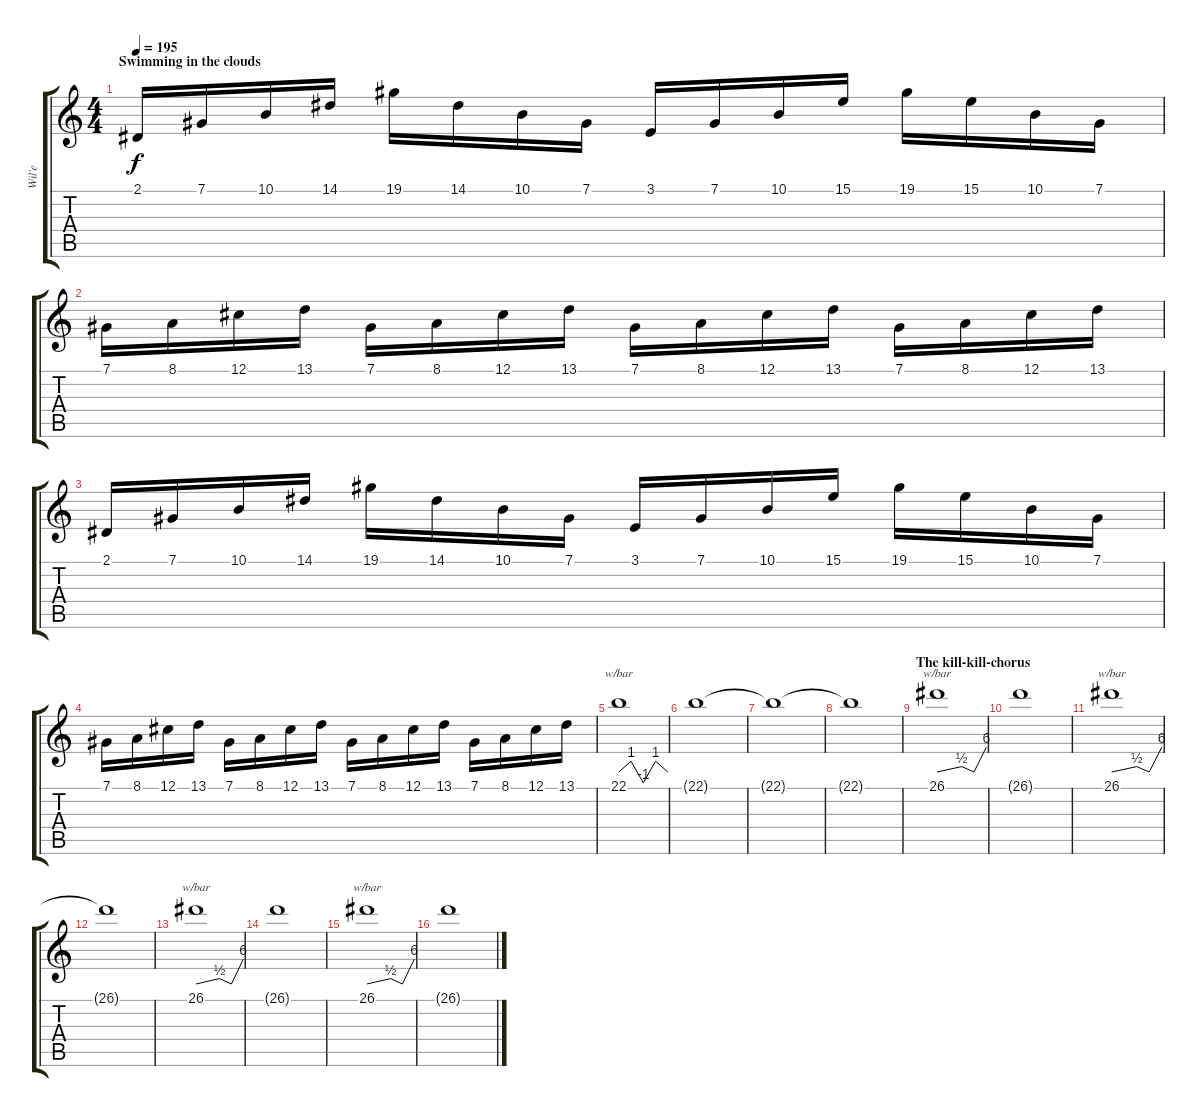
\track ("Wil'e" "Wil'e") {instrument stringensemble1}
\staff {score tabs}
\tuning (Db4 Ab3 E3 B2 Gb2 Db2) {hide}
\ts (4 4)
\section ("" "Swimming in the clouds")
\tempo 195
\clef g2
\ks c
2.1.16{dy f} 7.1.16 10.1.16 14.1.16 19.1.16 14.1.16 10.1.16 7.1.16 3.1.16 7.1.16 10.1.16 15.1.16 19.1.16 15.1.16 10.1.16 7.1.16 |
7.1.16 8.1.16 12.1.16 13.1.16 7.1.16 8.1.16 12.1.16 13.1.16 7.1.16 8.1.16 12.1.16 13.1.16 7.1.16 8.1.16 12.1.16 13.1.16 |
2.1.16 7.1.16 10.1.16 14.1.16 19.1.16 14.1.16 10.1.16 7.1.16 3.1.16 7.1.16 10.1.16 15.1.16 19.1.16 15.1.16 10.1.16 7.1.16 |
7.1.16 8.1.16 12.1.16 13.1.16 7.1.16 8.1.16 12.1.16 13.1.16 7.1.16 8.1.16 12.1.16 13.1.16 7.1.16 8.1.16 12.1.16 13.1.16 |
22.1.1{tbe (custom default 0 0 15 4 30 -4 45 4 60 0)} |
22.1{t}.1 |
22.1{t}.1 |
22.1{t}.1 |
\section ("" "The kill-kill-chorus")
26.1.1{tbe (custom default 0 0 30 2 45 0 60 24) balance 0} |
26.1{t}.1 |
26.1.1{tbe (custom default 0 0 30 2 45 0 60 24)} |
26.1{t}.1 |
26.1.1{tbe (custom default 0 0 30 2 45 0 60 24)} |
26.1{t}.1 |
26.1.1{tbe (custom default 0 0 30 2 45 0 60 24)} |
26.1{t}.1
